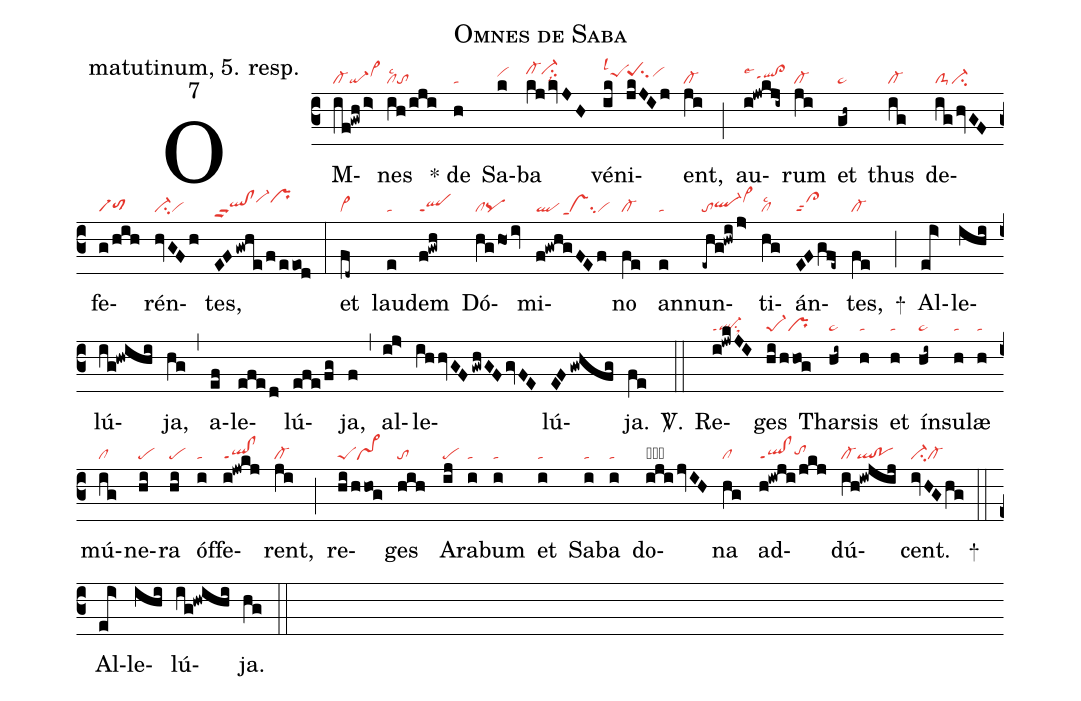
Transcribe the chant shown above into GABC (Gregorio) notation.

name: Omnes de Saba;
office-part: matutinum, 5. resp.;
mode: 7;
nabc-lines: 1;
%%
(c3)
OM(if!gwhi>|cl-qi-vi>hi)nes(ih/iji|cllsc2to) * {de}(h|ta) Sa(k|vihi)ba(kj/kvJ/H|cl-hjci-hjlsi8) vé(ik|peShilsl1)ni(jkJIj|peShisu2vihi)ent,(ji|cl-) (;)
au(i!jwkji~|qlhh!cl>hhppt1lse4)rum(ji|cl-) et(gh~|ta>) thus(ig|cl-) de(ig/hvGF|clS-ci-)fe(g/hih|sfM)rén(hvGFh|ci-vi)tes,(EF/gwhe/f/eeod|qlhh!clhhppu2vi-hjprhj) (:)
et(fd~|vi>) lau(e|ta)dem(f!gwh|qlppt1) Dó(hgho<iv|clpq)mi(f!gwhgFEf|qlvsppt1su2vi)no(fe|cl-) an(e|ta)nun(-ehg!hwij>|toql-hhvi>hj)ti(hg|cllsc2)án(EFgfe~|cl>ppt2)tes,(fe|cl-) +(;)
Al(ei>)le(ihi)lú(ig!hwihi)ja,(hg) (,)
a(ef)le(efed)lú(efe/fg)ja,(f) (,)
al(ij>)le(ih/hvGF/gwhGF/gvFE)lú(EF/gwhfg)ja.(fe) <sp>V/</sp>.(::)
Re(i!jwkJI|ql-ppt1su1sux1)ges(hi/h/hog|pe-1pr) Thar(hi~|ta>)sis(h|ta) et(h|ta) ín(hi~|ta>)su(h|ta)læ(h|ta) mú(ig|cl)ne(hi|pe)ra(hi|pe) óf(i|ta)fe(i!jwkj|ql!clppt1)rent,(ji|cl-) (;)
re(hi/h/hog|peSvs>)ges(hih|to) A(ij|pe)ra(i|ta)bum(i|ta) et(i|ta) Sa(i|ta)ba(i|ta) do(iji/jvIH|tr-su2)na(hg|cl) ad(h!iwji/jkj|ql!clppt1tohh)dú(ih!iwjij|cl-ql!po)cent.(ivHGhg|ci-cl-) +(::)
Al(ei>)le(ihi)lú(ig!hwihi)ja.(hg) (::)
